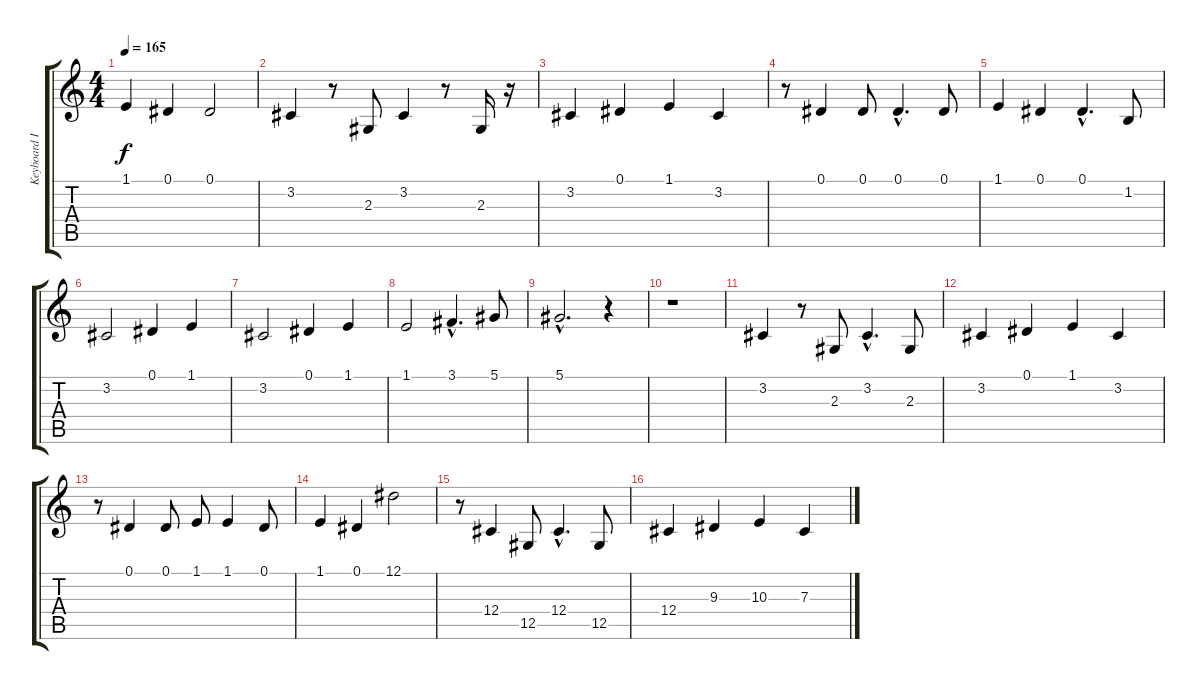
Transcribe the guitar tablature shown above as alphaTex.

\track ("Keyboard II" "Keyboard I") {instrument lead1square}
\staff {score tabs}
\tuning (Eb4 Bb3 Gb3 Db3 Ab2 Eb2) {hide}
\ts (4 4)
\tempo 165
\clef g2
\ks c
1.1.4{dy f} 0.1.4 0.1.2 |
3.2.4 r.8 2.3.8 3.2.4 r.8 2.3.16 r.16 |
3.2.4 0.1.4 1.1.4 3.2.4 |
r.8 0.1.4 0.1.8 0.1{hac}.4{d} 0.1.8 |
1.1.4 0.1.4 0.1{hac}.4{d} 1.2.8 |
3.2.2 0.1.4 1.1.4 |
3.2.2{volume 16 balance 8} 0.1.4 1.1.4 |
1.1.2 3.1{hac}.4{d} 5.1.8 |
5.1{hac}.2{d} r.4 |
r.1 |
3.2.4 r.8 2.3.8 3.2{hac}.4{d} 2.3.8 |
3.2.4 0.1.4 1.1.4 3.2.4 |
r.8 0.1.4 0.1.8 1.1.8 1.1.4 0.1.8 |
1.1.4 0.1.4 12.1.2 |
r.8 12.4.4 12.5.8 12.4{hac}.4{d} 12.5.8 |
12.4.4 9.3.4 10.3.4 7.3.4
